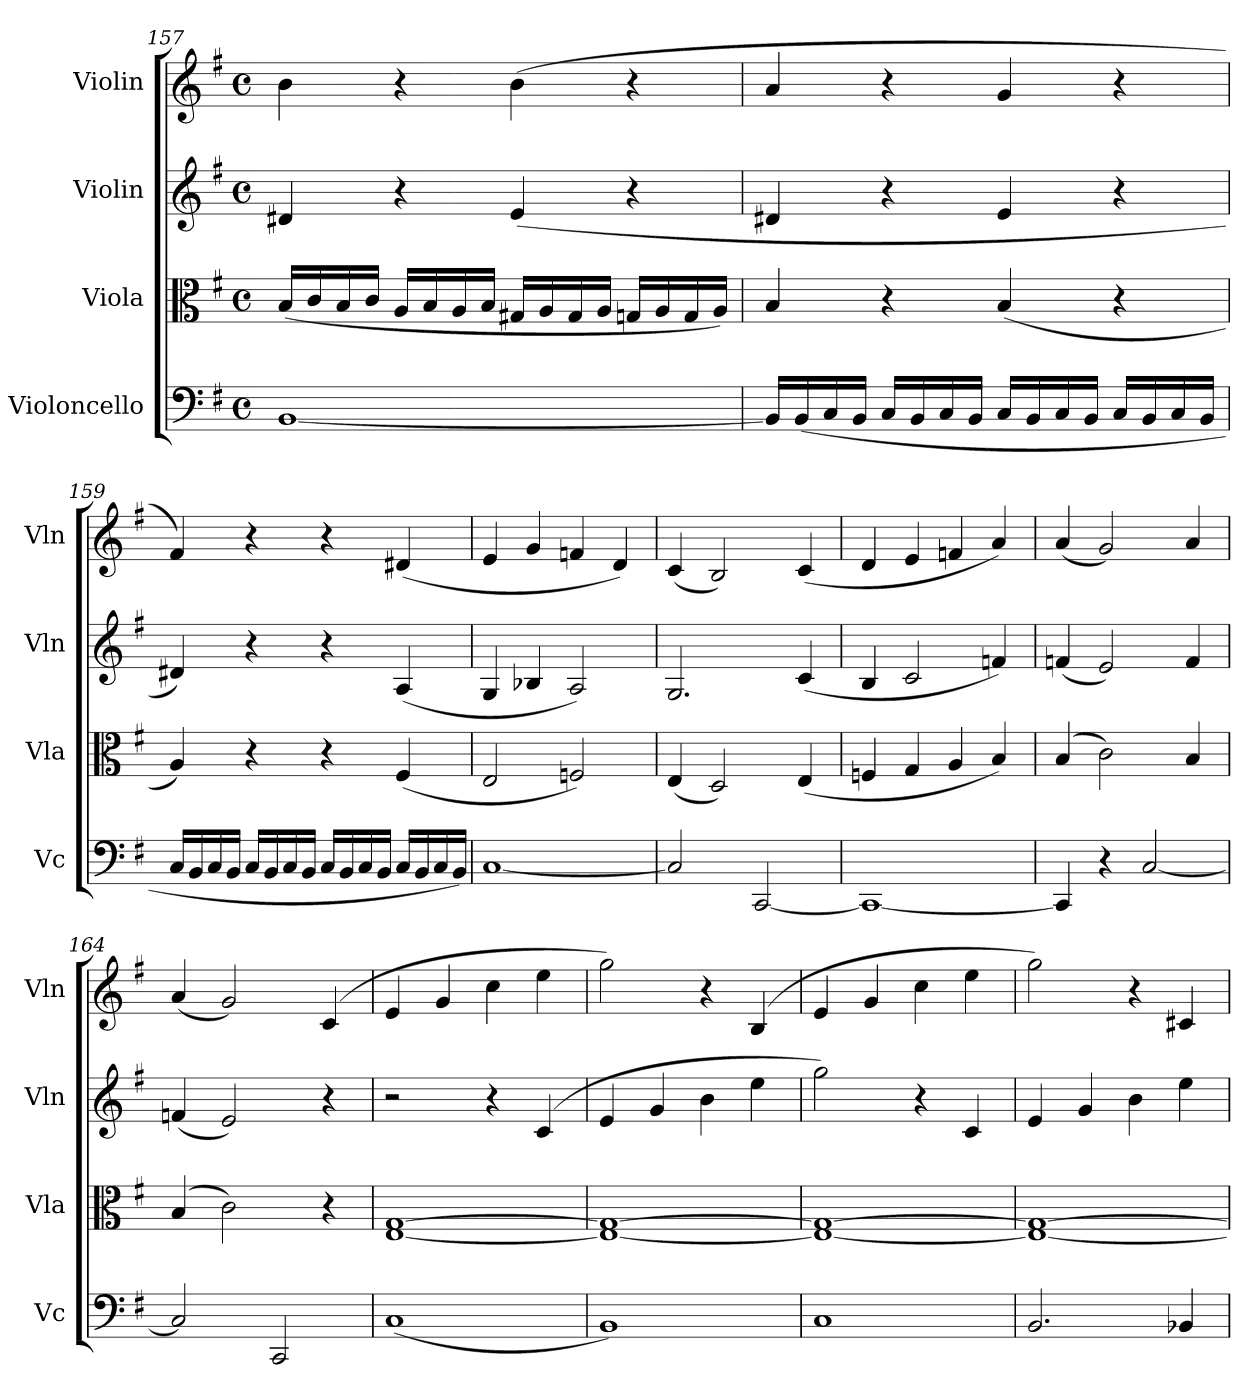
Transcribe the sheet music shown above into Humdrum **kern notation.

**kern	**kern	**kern	**kern
*part4	*part3	*part2	*part1
*staff4	*staff3	*staff2	*staff1
*I"Violoncello	*I"Viola	*I"Violin	*I"Violin
*I'Vc	*I'Vla	*I'Vln	*I'Vln
*clefF4	*clefC3	*clefG2	*clefG2
*k[f#]	*k[f#]	*k[f#]	*k[f#]
*M4/4	*M4/4	*M4/4	*M4/4
*met(c)	*met(c)	*met(c)	*met(c)
=157	=157	=157	=157
[1BB	(16B/LL	4d#X/	4b\
.	16c/	.	.
.	16B/	.	.
.	16c/JJ	.	.
.	16A/LL	4r	4r
.	16B/	.	.
.	16A/	.	.
.	16B/JJ	.	.
.	16G#X/LL	(4e/	(4b\
.	16A/	.	.
.	16G#/	.	.
.	16A/JJ	.	.
.	16Gn/LL	4r	4r
.	16A/	.	.
.	16G/	.	.
.	16A/JJ)	.	.
!!LO:LB:g=z
=158	=158	=158	=158
16BB/LL]	4B/	4d#X/	4a/
(16BB/	.	.	.
16C/	.	.	.
16BB/JJ	.	.	.
16C/LL	4r	4r	4r
16BB/	.	.	.
16C/	.	.	.
16BB/JJ	.	.	.
16C/LL	(4B/	4e/	4g/
16BB/	.	.	.
16C/	.	.	.
16BB/JJ	.	.	.
16C/LL	4r	4r	4r
16BB/	.	.	.
16C/	.	.	.
16BB/JJ	.	.	.
=159	=159	=159	=159
16C/LL	4A/)	4d#X/)	4f#/)
16BB/	.	.	.
16C/	.	.	.
16BB/JJ	.	.	.
16C/LL	4r	4r	4r
16BB/	.	.	.
16C/	.	.	.
16BB/JJ	.	.	.
16C/LL	4r	4r	4r
16BB/	.	.	.
16C/	.	.	.
16BB/JJ	.	.	.
16C/LL	(4F#/	(4A/	(4d#X/
16BB/	.	.	.
16C/	.	.	.
16BB/JJ)	.	.	.
=160	=160	=160	=160
[1C	2E/	4G/	4e/
.	.	4B-X/	4g/
.	2Fn/)	2A/)	4fn/
.	.	.	4d/)
=161	=161	=161	=161
2C/]	(4E/	2.G/	(4c/
.	2D/)	.	2B/)
[2CC/	.	.	.
.	(4E/	(4c/	(4c/
=162	=162	=162	=162
1CC_	4Fn/	4B/	4d/
.	4G/	2c/	4e/
.	4A/	.	4fn/
.	4B/)	4fn/)	4a/)
=163	=163	=163	=163
4CC/]	(4B/	(4fn/	(4a/
4r	2c\)	2e/)	2g/)
[2C/	.	.	.
.	4B/	4f/	4a/
=164	=164	=164	=164
2C/]	(4B/	(4fn/	(4a/
.	2c\)	2e/)	2g/)
2CC/	.	.	.
.	4r	4r	(4c/
=165	=165	=165	=165
(1C	[1E [1G	2r	4e/
.	.	.	4g/
.	.	4r	4cc\
.	.	(4c/	4ee\
=166	=166	=166	=166
1BB)	1E_ 1G_	4e/	2gg\)
.	.	4g/	.
.	.	4b\	4r
.	.	4ee\	(4B/
!!LO:LB:g=z
=167	=167	=167	=167
1C	1E_ 1G_	2gg\)	4e/
.	.	.	4g/
.	.	4r	4cc\
.	.	4c/	4ee\
=168	=168	=168	=168
2.BB/	1E_ 1G_	4e/	2gg\)
.	.	4g/	.
.	.	4b\	4r
4BB-X/	.	4ee\	4c#X/
=	=	=	=
*-	*-	*-	*-
